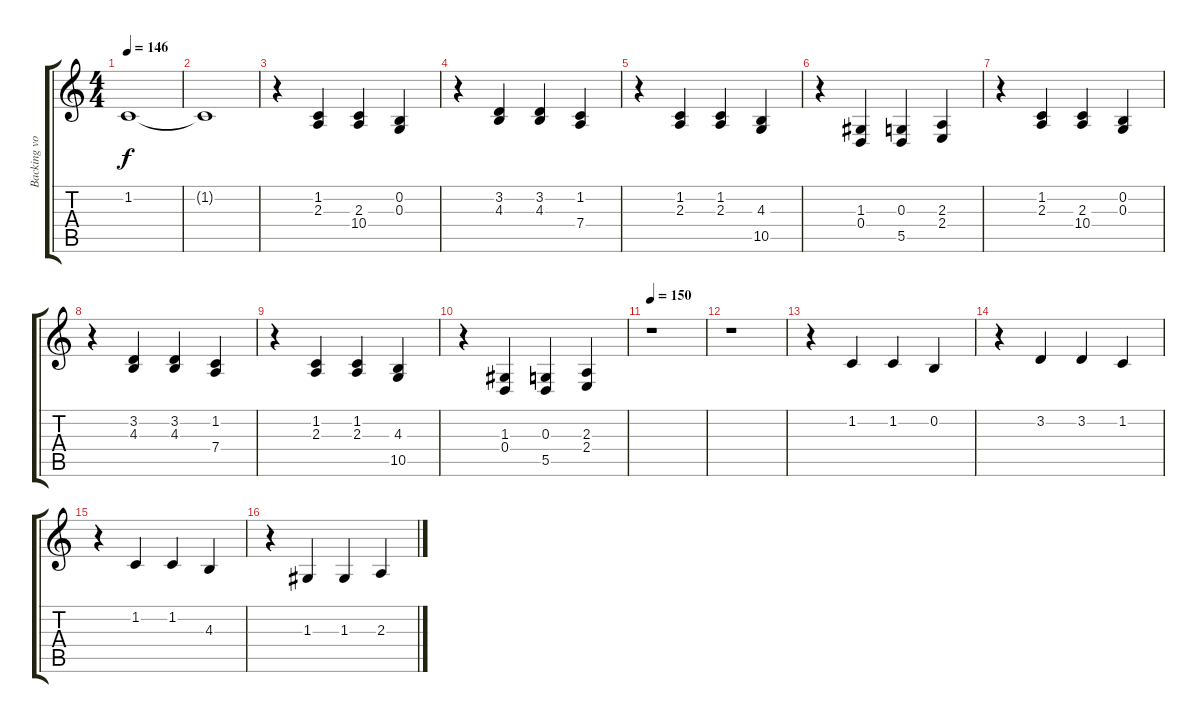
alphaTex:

\track ("Backing vocal" "Backing vo") {instrument oboe}
\staff {score tabs}
\tuning (E4 B3 G3 D3 A2 E2) {hide}
\ts (4 4)
\tempo 146
\clef g2
\ks c
1.2.1{dy f} |
1.2{t}.1 |
r.4 (1.2 2.3).4 (2.3 10.4).4 (0.2 0.3).4 |
r.4 (3.2 4.3).4 (3.2 4.3).4 (1.2 7.4).4 |
r.4 (1.2 2.3).4 (1.2 2.3).4 (4.3 10.5).4 |
r.4 (1.3 0.4).4 (0.3 5.5).4 (2.3 2.4).4 |
r.4 (1.2 2.3).4 (2.3 10.4).4 (0.2 0.3).4 |
r.4 (3.2 4.3).4 (3.2 4.3).4 (1.2 7.4).4 |
r.4 (1.2 2.3).4 (1.2 2.3).4 (4.3 10.5).4 |
r.4 (1.3 0.4).4 (0.3 5.5).4 (2.3 2.4).4 |
\tempo 150
r.1 |
r.1 |
r.4 1.2.4 1.2.4 0.2.4 |
r.4 3.2.4 3.2.4 1.2.4 |
r.4 1.2.4 1.2.4 4.3.4 |
r.4 1.3.4 1.3.4 2.3.4
